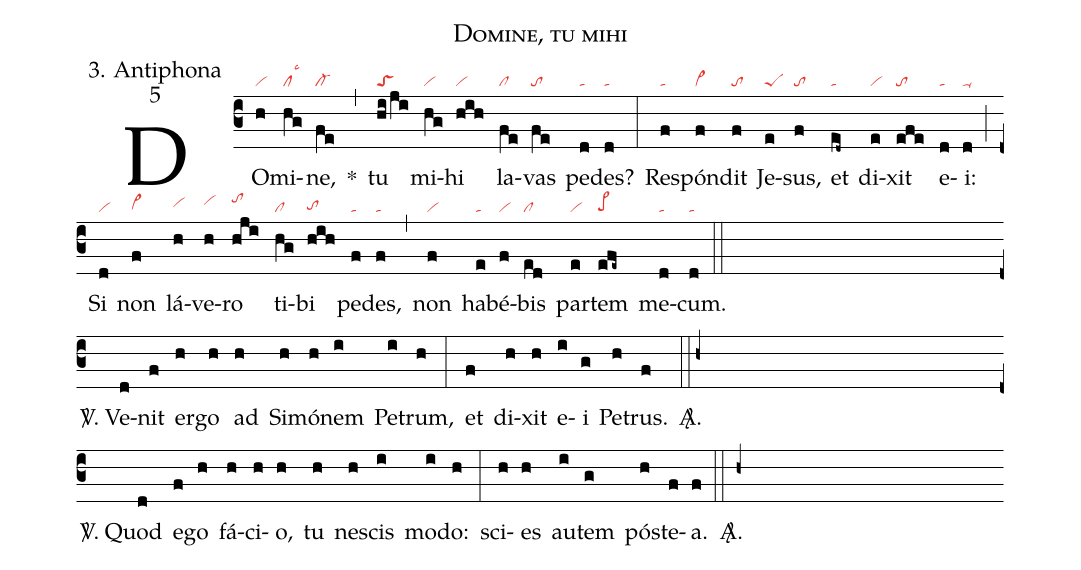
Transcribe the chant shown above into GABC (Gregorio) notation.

name: Domine, tu mihi;
office-part: 3. Antiphona;
mode: 5;
nabc-lines: 1;
%%
(c3)
DO(h|vi)mi(hg|cllsc3)ne,(fe|cl-) *(,)
tu(hi/ji|toS) mi(hg|vi)hi(hih|vi) la(fe|cl)vas(fe|to) pe(d|ta)des?(d|ta) (:)
Re(f|ta)spón(f|vi>)dit(f|to) Je(e|peS)sus,(f|to) et(ed~|ta) di(e|vi)xit(efe|to) e(d|ta)i:(d|ta-) (;)
Si(d|vi) non(f|vi>hg) lá(h|vihh)ve(h|vihi)ro(hji|tohj) ti(hg|cl)bi(hih|tohg) pe(f|ta)des,(f|ta) (,)
non(f|vi) ha(e|ta)bé(f|vi)bis(ed|cl) par(e|vi)tem(efe~|pe>hg) me(d|ta)cum.(d|ta) (::Z)

<sp>V/</sp>. Ve(d)nit(f) er(h)go(h) ad(h) Si(h)mó(h)nem(i) Pe(i)trum,(h) (:)
et(f) di(h)xit(h) e(i)i(g) Pe(h)trus.(f) <sp>A/</sp>.(::h+Z)

<sp>V/</sp>. Quod(d) e(f)go(h) fá(h)ci(h)o,(h) tu(h) ne(h)scis(i) mo(i)do:(h) (:)
sci(h)es(h) au(i)tem(g) pós(h)te(f)a.(f) <sp>A/</sp>.(::h+)
